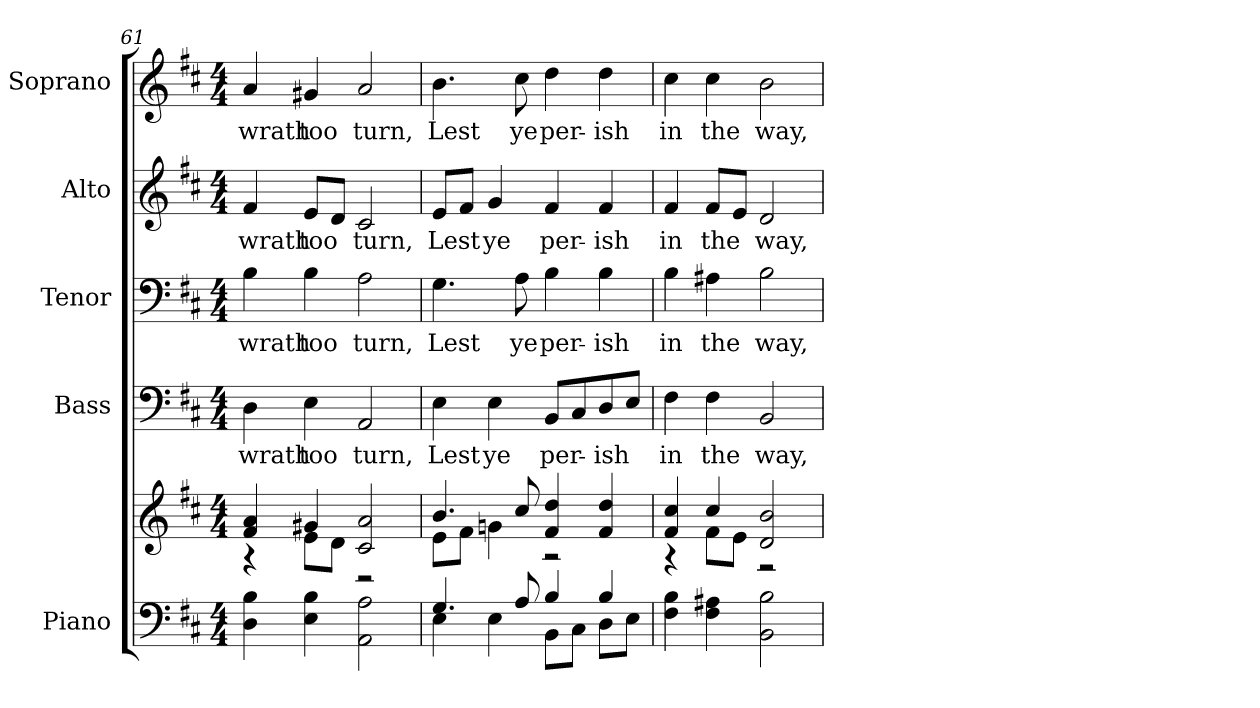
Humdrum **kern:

**kern	**kern	**kern	**text	**kern	**text	**kern	**text	**kern	**text
*part5	*part5	*part4	*part4	*part3	*part3	*part2	*part2	*part1	*part1
*staff6	*staff5	*staff4	*staff4	*staff3	*staff3	*staff2	*staff2	*staff1	*staff1
*I"Piano	*	*I"Bass	*	*I"Tenor	*	*I"Alto	*	*I"Soprano	*
*I'Pno.	*	*I'B.	*	*	*	*I'A.	*	*I'S.	*
!!LO:PB:g=z
*clefF4	*clefG2	*clefF4	*	*clefF4	*	*clefG2	*	*clefG2	*
*k[f#c#]	*k[f#c#]	*k[f#c#]	*	*k[f#c#]	*	*k[f#c#]	*	*k[f#c#]	*
*D:	*D:	*D:	*	*D:	*	*D:	*	*D:	*
*M4/4	*M4/4	*M4/4	*	*M4/4	*	*M4/4	*	*M4/4	*
=61	=61	=61	=61	=61	=61	=61	=61	=61	=61
*	*^	*	*	*	*	*	*	*	*
!	!	!	!	!LO:LY:b:color=#000000	!	!	!	!	!	!
!	!	!	!	!	!	!LO:LY:b:color=#000000	!	!	!	!
!	!	!	!	!	!	!	!	!LO:LY:b:color=#000000	!	!
!	!	!	!	!	!	!	!	!	!	!LO:LY:b:color=#000000
4Di\ 4Bi	4f#i/ 4ai	4r	4Di\	wrath	4Bi\	wrath	4f#i/	wrath	4ai/	wrath
!	!	!	!	!LO:LY:b:color=#000000	!	!	!	!	!	!
!	!	!	!	!	!	!LO:LY:b:color=#000000	!	!	!	!
!	!	!	!	!	!	!	!	!LO:LY:b:color=#000000	!	!
!	!	!	!	!	!	!	!	!	!	!LO:LY:b:color=#000000
4Ei\ 4Bi	4g#Xi/	8ei\L	4Ei\	too	4Bi\	too	8ei/L	too	4g#Xi/	too
.	.	8di\J	.	.	.	.	8di/J	.	.	.
!	!	!	!	!LO:LY:b:color=#000000	!	!	!	!	!	!
!	!	!	!	!	!	!LO:LY:b:color=#000000	!	!	!	!
!	!	!	!	!	!	!	!	!LO:LY:b:color=#000000	!	!
!	!	!	!	!	!	!	!	!	!	!LO:LY:b:color=#000000
2AAi\ 2Ai	2c#i/ 2ai	2r	2AAi/	turn,	2Ai\	turn,	2c#i/	turn,	2ai/	turn,
=62	=62	=62	=62	=62	=62	=62	=62	=62	=62	=62
*^	*	*	*	*	*	*	*	*	*	*
!	!	!	!	!	!LO:LY:b:color=#000000	!	!	!	!	!	!
!	!	!	!	!	!	!	!LO:LY:b:color=#000000	!	!	!	!
!	!	!	!	!	!	!	!	!	!LO:LY:b:color=#000000	!	!
!	!	!	!	!	!	!	!	!	!	!	!LO:LY:b:color=#000000
4.Gi/	4Ei\	4.bi/	8ei\L	4Ei\	Lest	4.Gi\	Lest	8ei/L	Lest	4.bi\	Lest
.	.	.	8f#i\J	.	.	.	.	8f#i/J	.	.	.
!	!	!	!	!	!LO:LY:b:color=#000000	!	!	!	!	!	!
!	!	!	!	!	!	!	!	!	!LO:LY:b:color=#000000	!	!
.	4Ei\	.	4gni\	4Ei\	ye	.	.	4gi/	ye	.	.
!	!	!	!	!	!	!	!LO:LY:b:color=#000000	!	!	!	!
!	!	!	!	!	!	!	!	!	!	!	!LO:LY:b:color=#000000
8Ai/	.	8cc#i/	.	.	.	8Ai\	ye	.	.	8cc#i\	ye
!	!	!	!	!	!LO:LY:b:color=#000000	!	!	!	!	!	!
!	!	!	!	!	!	!	!LO:LY:b:color=#000000	!	!	!	!
!	!	!	!	!	!	!	!	!	!LO:LY:b:color=#000000	!	!
!	!	!	!	!	!	!	!	!	!	!	!LO:LY:b:color=#000000
4Bi/	8BBi\L	4f#i/ 4ddi	2r	8BBi/L	per-	4Bi\	per-	4f#i/	per-	4ddi\	per-
.	8C#i\J	.	.	8C#i/	.	.	.	.	.	.	.
!	!	!	!	!	!LO:LY:b:color=#000000	!	!	!	!	!	!
!	!	!	!	!	!	!	!LO:LY:b:color=#000000	!	!	!	!
!	!	!	!	!	!	!	!	!	!LO:LY:b:color=#000000	!	!
!	!	!	!	!	!	!	!	!	!	!	!LO:LY:b:color=#000000
4Bi/	8Di\L	4f#i/ 4ddi	.	8Di/	-ish	4Bi\	-ish	4f#i/	-ish	4ddi\	-ish
.	8Ei\J	.	.	8Ei/J	.	.	.	.	.	.	.
*v	*v	*	*	*	*	*	*	*	*	*	*
=63	=63	=63	=63	=63	=63	=63	=63	=63	=63	=63
*^	*	*	*	*	*	*	*	*	*	*
!	!	!	!	!	!LO:LY:b:color=#000000	!	!	!	!	!	!
*v	*v	*	*	*	*	*	*	*	*	*	*
*^	*	*	*	*	*	*	*	*	*	*
!	!	!	!	!	!	!	!LO:LY:b:color=#000000	!	!	!	!
*v	*v	*	*	*	*	*	*	*	*	*	*
*^	*	*	*	*	*	*	*	*	*	*
!	!	!	!	!	!	!	!	!	!LO:LY:b:color=#000000	!	!
*v	*v	*	*	*	*	*	*	*	*	*	*
*^	*	*	*	*	*	*	*	*	*	*
!	!	!	!	!	!	!	!	!	!	!	!LO:LY:b:color=#000000
*v	*v	*	*	*	*	*	*	*	*	*	*
4F#i\ 4Bi	4f#i/ 4cc#i	4r	4F#i\	in	4Bi\	in	4f#i/	in	4cc#i\	in
!	!	!	!	!LO:LY:b:color=#000000	!	!	!	!	!	!
!	!	!	!	!	!	!LO:LY:b:color=#000000	!	!	!	!
!	!	!	!	!	!	!	!	!LO:LY:b:color=#000000	!	!
!	!	!	!	!	!	!	!	!	!	!LO:LY:b:color=#000000
4F#i\ 4A#Xi	4cc#i/	8f#i\L	4F#i\	the	4A#Xi\	the	8f#i/L	the	4cc#i\	the
.	.	8ei\J	.	.	.	.	8ei/J	.	.	.
!	!	!	!	!LO:LY:b:color=#000000	!	!	!	!	!	!
!	!	!	!	!	!	!LO:LY:b:color=#000000	!	!	!	!
!	!	!	!	!	!	!	!	!LO:LY:b:color=#000000	!	!
!	!	!	!	!	!	!	!	!	!	!LO:LY:b:color=#000000
2BBi\ 2Bi	2di/ 2bi	2r	2BBi/	way,	2Bi\	way,	2di/	way,	2bi\	way,
*	*v	*v	*	*	*	*	*	*	*	*
=	=	=	=	=	=	=	=	=	=
*-	*-	*-	*-	*-	*-	*-	*-	*-	*-
